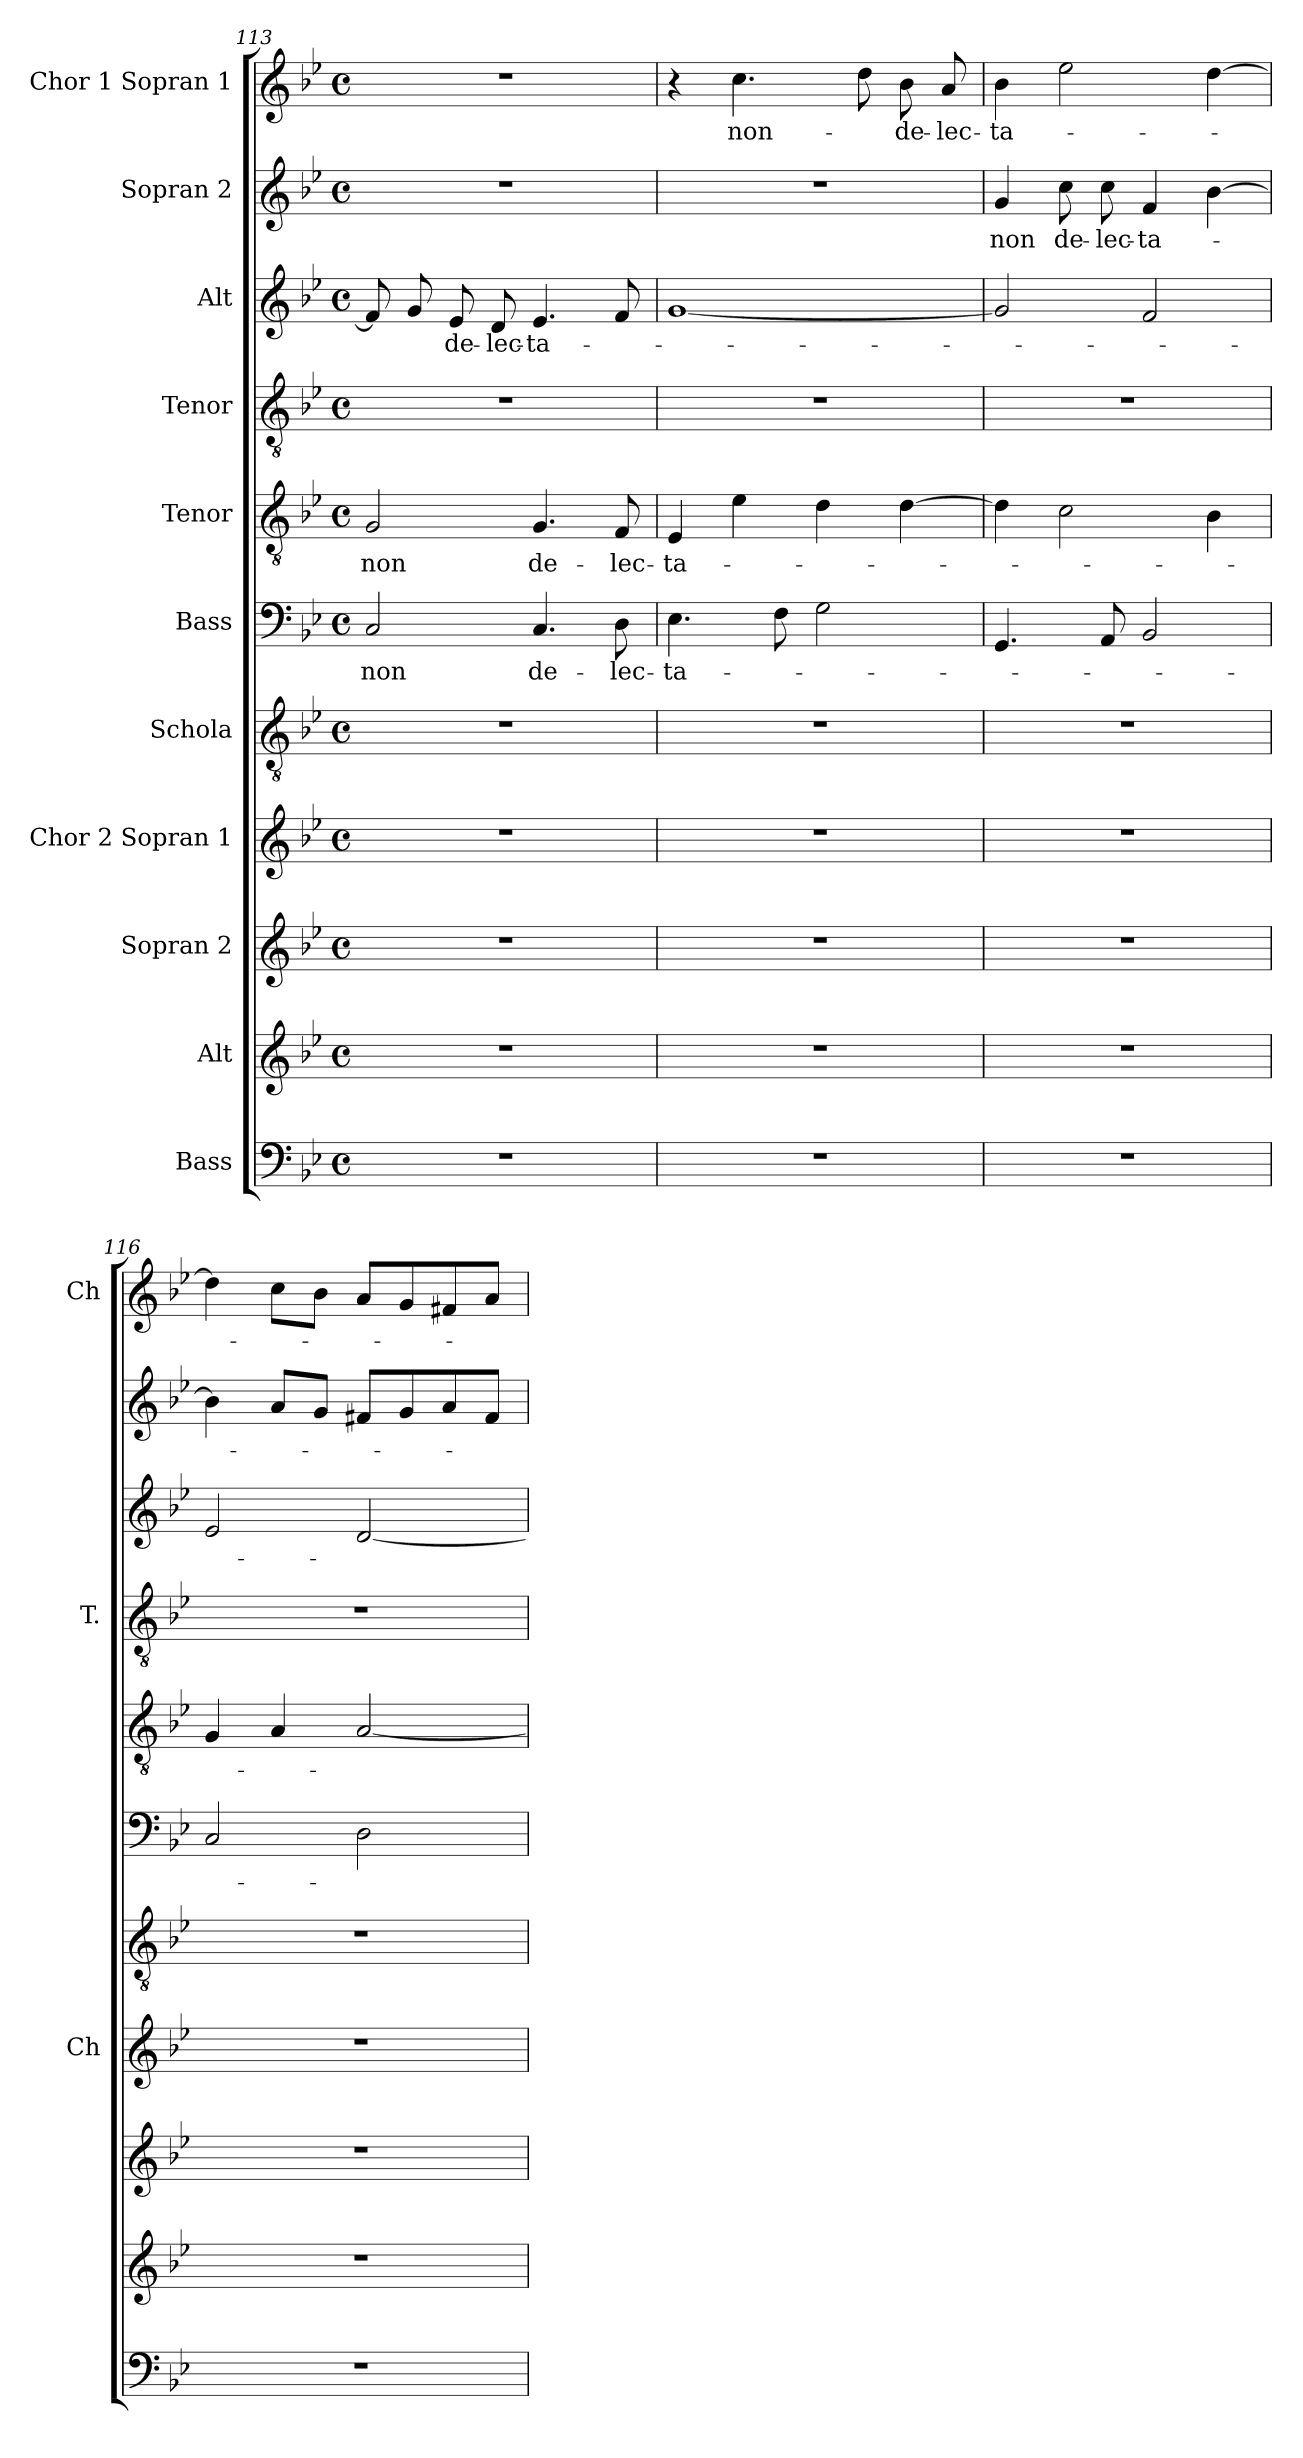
**kern	**kern	**kern	**kern	**kern	**kern	**text	**kern	**text	**kern	**kern	**text	**kern	**text	**kern	**text
*part11	*part10	*part9	*part8	*part7	*part6	*part6	*part5	*part5	*part4	*part3	*part3	*part2	*part2	*part1	*part1
*staff11	*staff10	*staff9	*staff8	*staff7	*staff6	*staff6	*staff5	*staff5	*staff4	*staff3	*staff3	*staff2	*staff2	*staff1	*staff1
*I"Bass	*I"Alt	*I"Sopran 2	*I"Chor 2 Sopran 1	*I"Schola	*I"Bass	*	*I"Tenor	*	*I"Tenor	*I"Alt	*	*I"Sopran 2	*	*I"Chor 1 Sopran 1	*
*	*	*	*I'Ch	*	*	*	*	*	*I'T.	*	*	*	*	*I'Ch	*
*clefF4	*clefG2	*clefG2	*clefG2	*clefGv2	*clefF4	*	*clefGv2	*	*clefGv2	*clefG2	*	*clefG2	*	*clefG2	*
*k[b-e-]	*k[b-e-]	*k[b-e-]	*k[b-e-]	*k[b-e-]	*k[b-e-]	*	*k[b-e-]	*	*k[b-e-]	*k[b-e-]	*	*k[b-e-]	*	*k[b-e-]	*
*M4/4	*M4/4	*M4/4	*M4/4	*M4/4	*M4/4	*	*M4/4	*	*M4/4	*M4/4	*	*M4/4	*	*M4/4	*
*met(c)	*met(c)	*met(c)	*met(c)	*met(c)	*met(c)	*	*met(c)	*	*met(c)	*met(c)	*	*met(c)	*	*met(c)	*
=113	=113	=113	=113	=113	=113	=113	=113	=113	=113	=113	=113	=113	=113	=113	=113
1r	1r	1r	1r	1r	2C/	non	2G/	non	1r	8f/]	.	1r	.	1r	.
.	.	.	.	.	.	.	.	.	.	8g/	.	.	.	.	.
.	.	.	.	.	.	.	.	.	.	8e-/	de-	.	.	.	.
.	.	.	.	.	.	.	.	.	.	8d/	-lec-	.	.	.	.
.	.	.	.	.	4.C/	de-	4.G/	de-	.	4.e-/	-ta-	.	.	.	.
.	.	.	.	.	8D\	-lec-	8F/	-lec-	.	8f/	.	.	.	.	.
=114	=114	=114	=114	=114	=114	=114	=114	=114	=114	=114	=114	=114	=114	=114	=114
1r	1r	1r	1r	1r	4.E-\	-ta-	4E-/	-ta-	1r	[1g	.	1r	.	4r	.
.	.	.	.	.	.	.	4e-\	.	.	.	.	.	.	4.cc\	non-
.	.	.	.	.	8F\	.	.	.	.	.	.	.	.	.	.
.	.	.	.	.	2G\	.	4d\	.	.	.	.	.	.	.	.
.	.	.	.	.	.	.	.	.	.	.	.	.	.	8dd\	.
.	.	.	.	.	.	.	[4d\	.	.	.	.	.	.	8b-\	-de-
.	.	.	.	.	.	.	.	.	.	.	.	.	.	8a/	-lec-
=115	=115	=115	=115	=115	=115	=115	=115	=115	=115	=115	=115	=115	=115	=115	=115
1r	1r	1r	1r	1r	4.GG/	.	4d\]	.	1r	2g/]	.	4g/	non	4b-\	-ta-
.	.	.	.	.	.	.	2c\	.	.	.	.	8cc\	de-	2ee-\	.
.	.	.	.	.	8AA/	.	.	.	.	.	.	8cc\	-lec-	.	.
.	.	.	.	.	2BB-/	.	.	.	.	2f/	.	4f/	-ta-	.	.
.	.	.	.	.	.	.	4B-\	.	.	.	.	[4b-\	.	[4dd\	.
=116	=116	=116	=116	=116	=116	=116	=116	=116	=116	=116	=116	=116	=116	=116	=116
1r	1r	1r	1r	1r	2C/	.	4G/	.	1r	2e-/	.	4b-\]	.	4dd\]	.
.	.	.	.	.	.	.	4A/	.	.	.	.	8a/L	.	8cc\L	.
.	.	.	.	.	.	.	.	.	.	.	.	8g/J	.	8b-\J	.
.	.	.	.	.	2D\	.	[2A/	.	.	[2d/	.	8f#X/L	.	8a/L	.
.	.	.	.	.	.	.	.	.	.	.	.	8g/	.	8g/	.
.	.	.	.	.	.	.	.	.	.	.	.	8a/	.	8f#X/	.
.	.	.	.	.	.	.	.	.	.	.	.	8f#/J	.	8a/J	.
=	=	=	=	=	=	=	=	=	=	=	=	=	=	=	=
*-	*-	*-	*-	*-	*-	*-	*-	*-	*-	*-	*-	*-	*-	*-	*-
